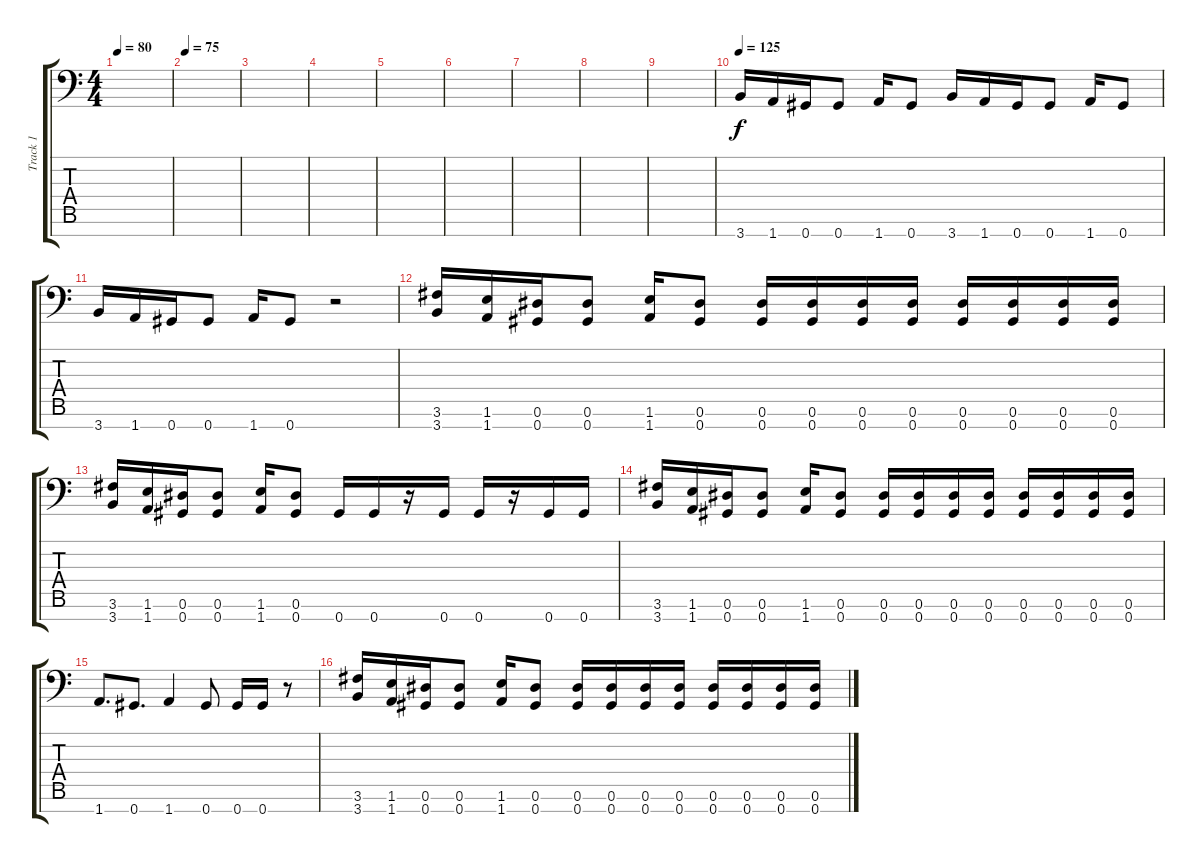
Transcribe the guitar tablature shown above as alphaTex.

\track ("Track 1" "Track 1") {instrument distortionguitar}
\staff {score tabs}
\tuning (Eb4 Bb3 Gb3 Db3 Ab2 Eb2 Ab1) {hide}
\ts (4 4)
\tempo 80
\clef f4
\ks c
|
\tempo 75
|
|
|
|
|
|
|
|
\tempo 125
3.7.16 1.7.16 0.7.16 0.7.8 1.7.16 0.7.8 3.7.16 1.7.16 0.7.16 0.7.8 1.7.16 0.7.8 |
3.7.16 1.7.16 0.7.16 0.7.8 1.7.16 0.7.8 r.2 |
(3.6 3.7).16 (1.6 1.7).16 (0.6 0.7).16 (0.6 0.7).8 (1.6 1.7).16 (0.6 0.7).8 (0.6 0.7).16 (0.6 0.7).16 (0.6 0.7).16 (0.6 0.7).16 (0.6 0.7).16 (0.6 0.7).16 (0.6 0.7).16 (0.6 0.7).16 |
(3.6 3.7).16 (1.6 1.7).16 (0.6 0.7).16 (0.6 0.7).8 (1.6 1.7).16 (0.6 0.7).8 0.7.16 0.7.16 r.16 0.7.16 0.7.16 r.16 0.7.16 0.7.16 |
(3.6 3.7).16 (1.6 1.7).16 (0.6 0.7).16 (0.6 0.7).8 (1.6 1.7).16 (0.6 0.7).8 (0.6 0.7).16 (0.6 0.7).16 (0.6 0.7).16 (0.6 0.7).16 (0.6 0.7).16 (0.6 0.7).16 (0.6 0.7).16 (0.6 0.7).16 |
1.7.8{d} 0.7.8{d} 1.7.4 0.7.8 0.7.16 0.7.16 r.8 |
(3.6 3.7).16 (1.6 1.7).16 (0.6 0.7).16 (0.6 0.7).8 (1.6 1.7).16 (0.6 0.7).8 (0.6 0.7).16 (0.6 0.7).16 (0.6 0.7).16 (0.6 0.7).16 (0.6 0.7).16 (0.6 0.7).16 (0.6 0.7).16 (0.6 0.7).16
